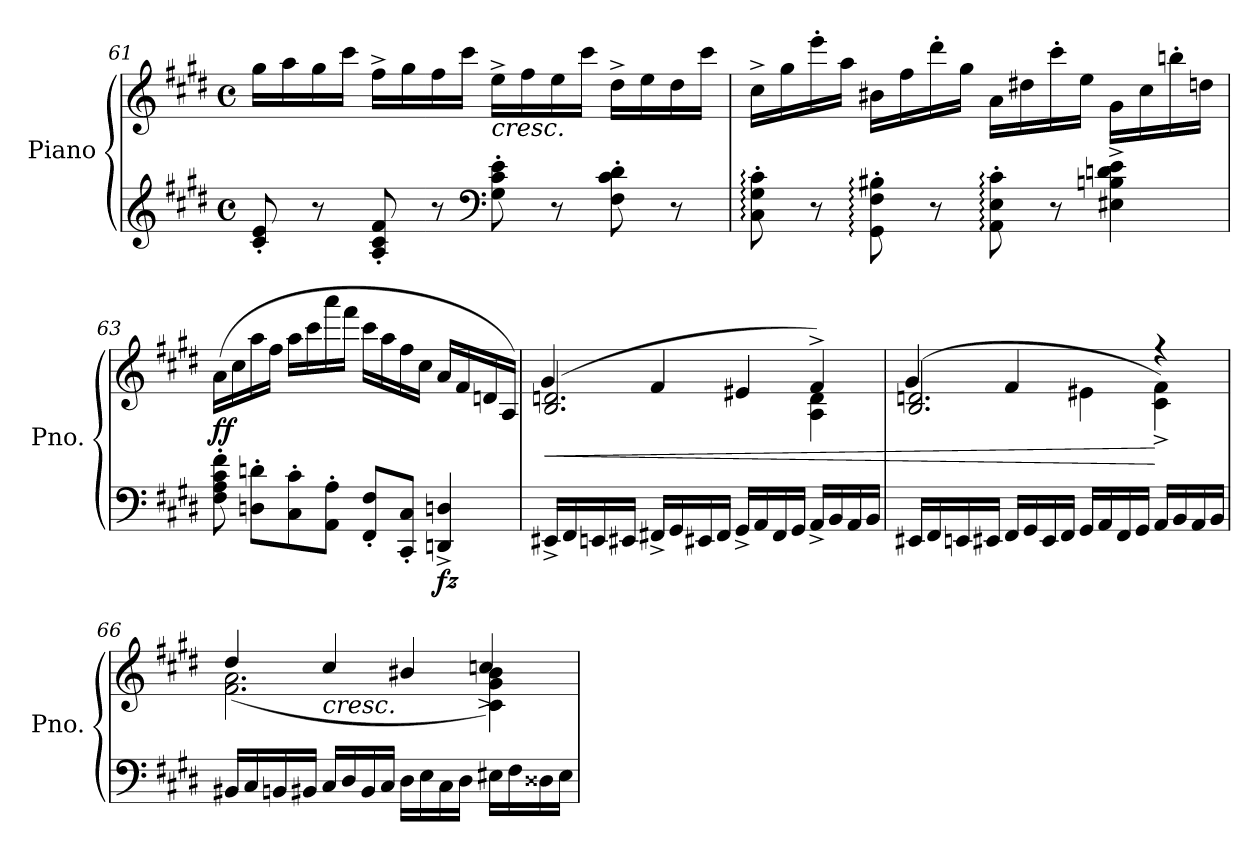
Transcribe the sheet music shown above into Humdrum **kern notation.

**kern	**kern	**dynam
*part1	*part1	*part1
*staff2	*staff1	*staff1/2
*I"Piano	*	*
*I'Pno.	*	*
!!LO:LB:g=z
*clefG2	*clefG2	*
*k[f#c#g#d#]	*k[f#c#g#d#]	*
*M4/4	*M4/4	*
*met(c)	*met(c)	*
=61	=61	=61
8c#/' 8e/'	16gg#\LL	.
.	16aa\	.
8r	16gg#\	.
.	16ccc#\JJ	.
8A/' 8c#/' 8f#/'	16ff#^\LL	.
.	16gg#\	.
8r	16ff#\	.
.	16ccc#\JJ	.
*clefF4	*	*
!	!LO:TX:b:i:t=cresc.	!
8G#\' 8c#\' 8e\'	16ee^\LL	.
.	16ff#\	.
8r	16ee\	.
.	16ccc#\JJ	.
8F#\' 8c#\' 8d#\'	16dd#^\LL	.
.	16ee\	.
8r	16dd#\	.
.	16ccc#\JJ	.
=62	=62	=62
8C#\:' 8G#\:' 8c#\:'	16cc#^\LL	.
.	16gg#\	.
8r	16eee'\	.
.	16aa\JJ	.
8GG#\:' 8F#\:' 8B#X\:'	16b#X\LL	.
.	16ff#\	.
8r	16ddd#'\	.
.	16gg#\JJ	.
8AA\:' 8E\:' 8c#\:'	16a\LL	.
.	16dd#X\	.
8r	16ccc#'\	.
.	16ee\JJ	.
4E#X\^ 4Bn\^ 4dn\^ 4e\^	16g#\LL	.
.	16cc#\	.
.	16bbn'\	.
.	16ddn\JJ	.
!!LO:PB:g=z
=63	=63	=63
!	!	!LO:DY:a=2
8F#\' 8A\' 8c#\' 8f#\'	(>16a\LL	ff
.	16cc#\	.
8Dn\' 8dn\'L	16aa\	.
.	16ff#\JJ	.
8C#\' 8c#\'	16aa\LL	.
.	16ccc#\	.
8AA\' 8A\'J	16aaa\	.
.	16fff#\JJ	.
8FF#/' 8F#/'L	16ccc#\LL	.
.	16aa\	.
8CC#/' 8C#/'J	16ff#\	.
.	16cc#\JJ	.
!	!	!LO:DY:b=2
4DDn/^ 4Dn/^	16a/LL	fz
.	16f#/	.
.	16dn/	.
.	16A/JJ)	.
=64	=64	=64
!	!	!LO:HP:b
*	*^	*
16EE#X^/LL	(>2.B/ 2.dn/	4g#/	<
16FF#/	.	.	.
16EEn/	.	.	.
16EE#X/JJ	.	.	.
16FF#X^/LL	.	4f#/	.
16GG#/	.	.	.
16EE#X/	.	.	.
16FF#/JJ	.	.	.
16GG#^/LL	.	4e#X/	.
16AA/	.	.	.
16FF#/	.	.	.
16GG#/JJ	.	.	.
16AA^/LL	4A\^ 4d\^)	4f#/	.
16BB/	.	.	.
16AA/	.	.	.
16BB/JJ	.	.	.
!!LO:LB:g=z	!!
=65	=65	=65	=65
16EE#X/LL	2.B/ 2.dn/	(>4g#/	.
16FF#/	.	.	.
16EEn/	.	.	.
16EE#X/JJ	.	.	.
16FF#/LL	.	4f#/	.
16GG#/	.	.	.
16EE#/	.	.	.
16FF#/JJ	.	.	.
16GG#/LL	.	4e#X\	.
16AA/	.	.	.
16FF#/	.	.	.
16GG#/JJ	.	.	.
16AA/LL	4r	4c#\^ 4f#\^)	[
16BB/	.	.	.
16AA/	.	.	.
16BB/JJ	.	.	.
=66	=66	=66	=66
16BB#X/LL	2.f#\ 2.a\	(>4dd#/	.
16C#/	.	.	.
16BBn/	.	.	.
16BB#X/JJ	.	.	.
!	!	!LO:TX:b:i:t=cresc.	!
16C#/LL	.	4cc#/	.
16D#/	.	.	.
16BB#/	.	.	.
16C#/JJ	.	.	.
16D#\LL	.	4b#X/	.
16E\	.	.	.
16C#\	.	.	.
16D#\JJ	.	.	.
16E#X\LL	4c#\ 4g#\ 4b#\	4ccn^/)	.
16F#\	.	.	.
16D##X\	.	.	.
16E#\JJ	.	.	.
*	*v	*v	*
=	=	=
*-	*-	*-
